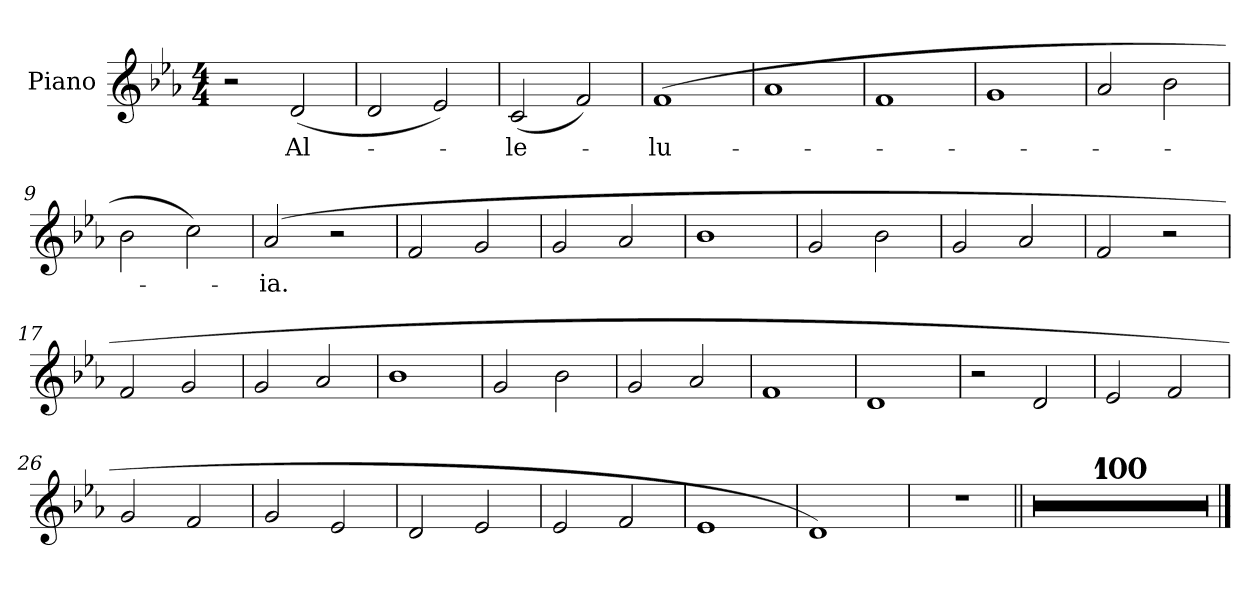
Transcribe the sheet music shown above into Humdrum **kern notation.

**kern	**text
*part1	*part1
*staff1	*staff1
*I"Piano	*
*I'Pno.	*
*clefG2	*
*k[b-e-a-]	*
*M4/4	*
=1	=1
2r	.
(>2d/	Al-
=2	=2
2d/	.
2e-/)	.
=3	=3
(>2c/	-le-
2f/)	.
=4	=4
(>1f	-lu-
=5	=5
1a-	.
=6	=6
1f	.
=7	=7
1g	.
=8	=8
2a-/	.
2b-\	.
=9	=9
2b-\	.
2cc\)	.
=10	=10
(<2a-/	-ia.
2r	.
!!LO:LB:g=z
=11	=11
2f/	.
2g/	.
=12	=12
2g/	.
2a-/	.
=13	=13
1b-	.
=14	=14
2g/	.
2b-\	.
=15	=15
2g/	.
2a-/	.
=16	=16
2f/	.
2r	.
=17	=17
2f/	.
2g/	.
=18	=18
2g/	.
2a-/	.
=19	=19
1b-	.
=20	=20
2g/	.
2b-\	.
=21	=21
2g/	.
2a-/	.
!!LO:LB:g=z
=22	=22
1f	.
=23	=23
1d	.
=24	=24
2r	.
2d/	.
=25	=25
2e-/	.
2f/	.
=26	=26
2g/	.
2f/	.
=27	=27
2g/	.
2e-/	.
=28	=28
2d/	.
2e-/	.
=29	=29
2e-/	.
2f/	.
=30	=30
1e-	.
=31	=31
1d)	.
=32	=32
1r	.
!!LO:LB:g=z
=33||	=33||
1r	.
=34	=34
1r	.
=35	=35
1r	.
=36	=36
1r	.
=37	=37
1r	.
=38	=38
1r	.
=39	=39
1r	.
=40	=40
1r	.
=41	=41
1r	.
=42	=42
1r	.
=43	=43
1r	.
=44	=44
1r	.
!!LO:LB:g=z
=45	=45
1r	.
=46	=46
1r	.
=47	=47
1r	.
=48	=48
1r	.
=49	=49
1r	.
=50	=50
1r	.
=51	=51
1r	.
=52	=52
1r	.
=53	=53
1r	.
=54	=54
1r	.
=55	=55
1r	.
=56	=56
1r	.
!!LO:LB:g=z
=57	=57
1r	.
=58	=58
1r	.
=59	=59
1r	.
=60	=60
1r	.
=61	=61
1r	.
=62	=62
1r	.
=63	=63
1r	.
=64	=64
1r	.
=65	=65
1r	.
=66	=66
1r	.
=67	=67
1r	.
=68	=68
1r	.
!!LO:LB:g=z
=69	=69
1r	.
=70	=70
1r	.
=71	=71
1r	.
=72	=72
1r	.
=73	=73
1r	.
=74	=74
1r	.
=75	=75
1r	.
=76	=76
1r	.
=77	=77
1r	.
=78	=78
1r	.
=79	=79
1r	.
=80	=80
1r	.
!!LO:LB:g=z
=81	=81
1r	.
=82	=82
1r	.
=83	=83
1r	.
=84	=84
1r	.
=85	=85
1r	.
=86	=86
1r	.
=87	=87
1r	.
=88	=88
1r	.
=89	=89
1r	.
=90	=90
1r	.
=91	=91
1r	.
=92	=92
1r	.
!!LO:LB:g=z
=93	=93
1r	.
=94	=94
1r	.
=95	=95
1r	.
=96	=96
1r	.
=97	=97
1r	.
=98	=98
1r	.
=99	=99
1r	.
=100	=100
1r	.
=101	=101
1r	.
=102	=102
1r	.
=103	=103
1r	.
=104	=104
1r	.
!!LO:LB:g=z
=105	=105
1r	.
=106	=106
1r	.
=107	=107
1r	.
=108	=108
1r	.
=109	=109
1r	.
=110	=110
1r	.
=111	=111
1r	.
=112	=112
1r	.
=113	=113
1r	.
=114	=114
1r	.
=115	=115
1r	.
=116	=116
1r	.
!!LO:PB:g=z
=117	=117
1r	.
=118	=118
1r	.
=119	=119
1r	.
=120	=120
1r	.
=121	=121
1r	.
=122	=122
1r	.
=123	=123
1r	.
=124	=124
1r	.
=125	=125
1r	.
=126	=126
1r	.
=127	=127
1r	.
=128	=128
1r	.
!!LO:LB:g=z
=129	=129
1r	.
=130	=130
1r	.
=131	=131
1r	.
=132	=132
1r	.
==	==
*-	*-
